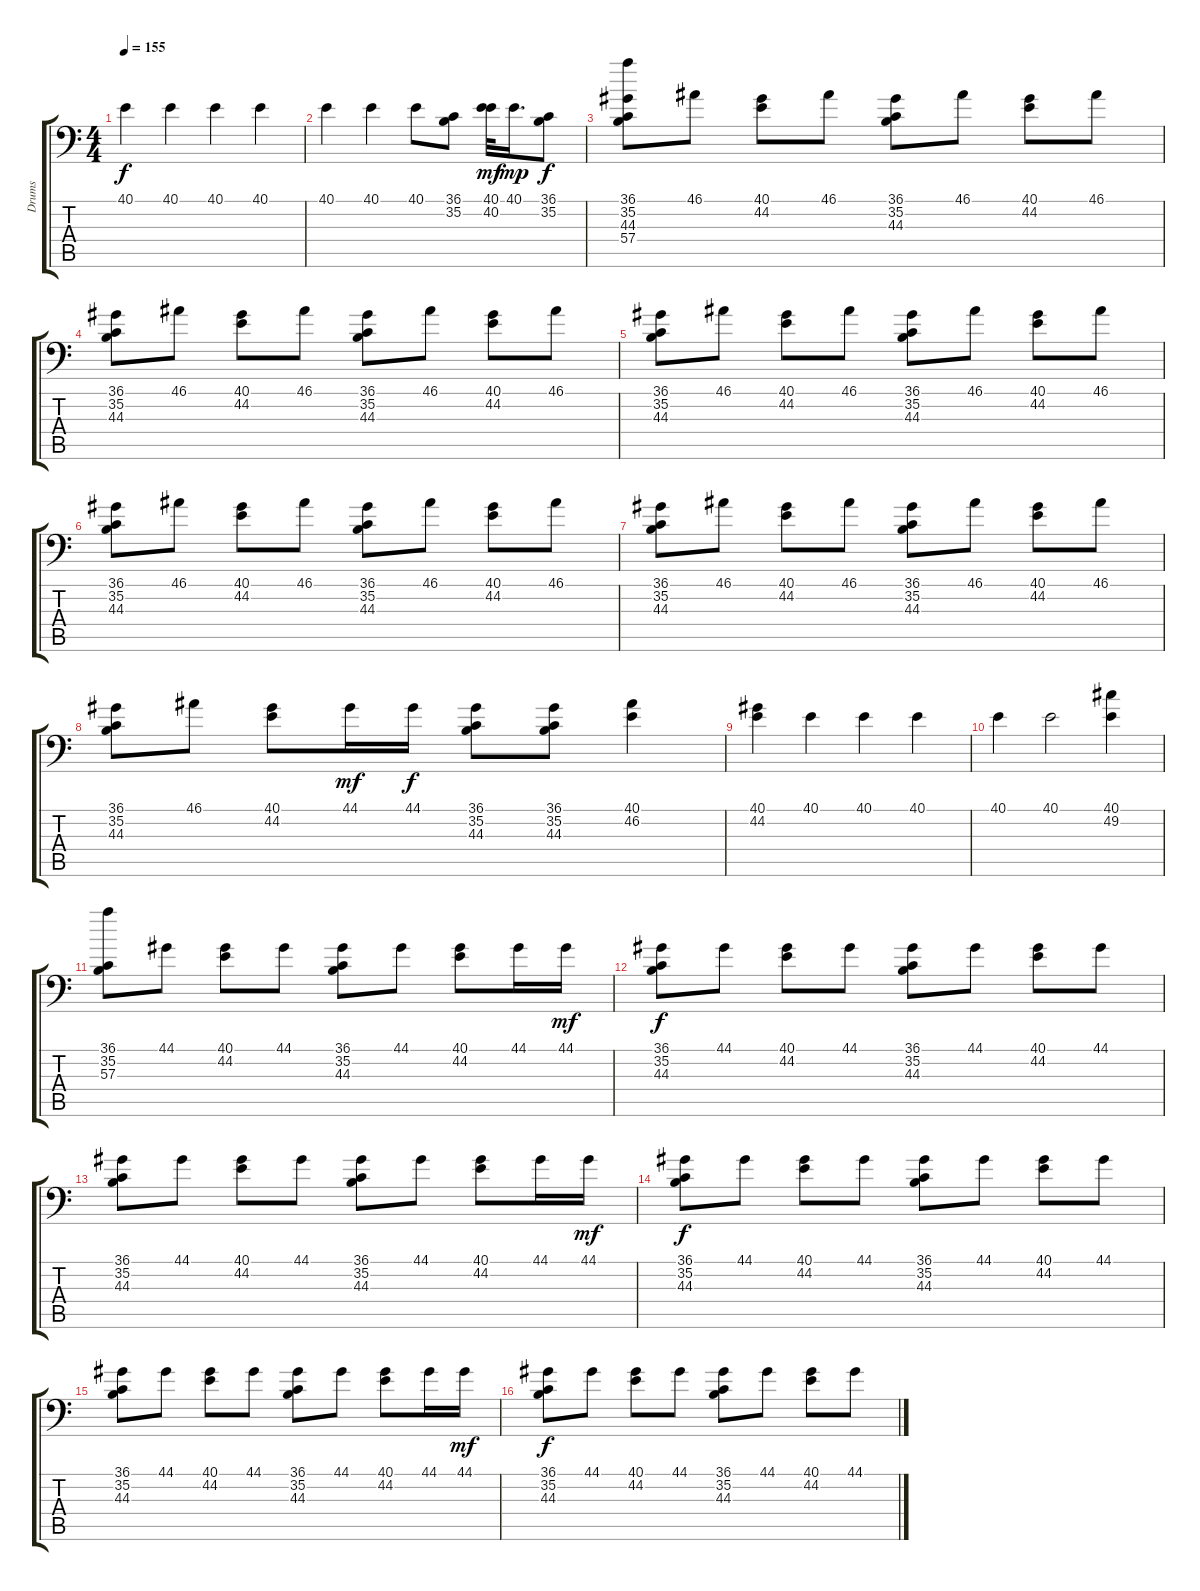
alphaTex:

\track ("Drums" "Drums") {instrument acousticgrandpiano}
\staff {score tabs}
\tuning (C-1 C-1 C-1 C-1 C-1 C-1) {hide}
\ts (4 4)
\tempo 155
\clef f4
\ks c
40.1.4{dy f} 40.1.4 40.1.4 40.1.4 |
40.1.4 40.1.4 40.1.8 (36.1 35.2).8 (40.1 40.2).32{dy mf} 40.1.16{d dy mp} (36.1 35.2).8{dy f} |
(36.1 35.2 44.3 57.4).8 46.1.8 (40.1 44.2).8 46.1.8 (36.1 35.2 44.3).8 46.1.8 (40.1 44.2).8 46.1.8 |
(36.1 35.2 44.3).8 46.1.8 (40.1 44.2).8 46.1.8 (36.1 35.2 44.3).8 46.1.8 (40.1 44.2).8 46.1.8 |
(36.1 35.2 44.3).8 46.1.8 (40.1 44.2).8 46.1.8 (36.1 35.2 44.3).8 46.1.8 (40.1 44.2).8 46.1.8 |
(36.1 35.2 44.3).8 46.1.8 (40.1 44.2).8 46.1.8 (36.1 35.2 44.3).8 46.1.8 (40.1 44.2).8 46.1.8 |
(36.1 35.2 44.3).8 46.1.8 (40.1 44.2).8 46.1.8 (36.1 35.2 44.3).8 46.1.8 (40.1 44.2).8 46.1.8 |
(36.1 35.2 44.3).8 46.1.8 (40.1 44.2).8 44.1.16{dy mf} 44.1.16{dy f} (36.1 35.2 44.3).8 (36.1 35.2 44.3).8 (40.1 46.2).4 |
(40.1 44.2).4 40.1.4 40.1.4 40.1.4 |
40.1.4 40.1.2 (40.1 49.2).4 |
(36.1 35.2 57.3).8 44.1.8 (40.1 44.2).8 44.1.8 (36.1 35.2 44.3).8 44.1.8 (40.1 44.2).8 44.1.16 44.1.16{dy mf} |
(36.1 35.2 44.3).8{dy f} 44.1.8 (40.1 44.2).8 44.1.8 (36.1 35.2 44.3).8 44.1.8 (40.1 44.2).8 44.1.8 |
(36.1 35.2 44.3).8 44.1.8 (40.1 44.2).8 44.1.8 (36.1 35.2 44.3).8 44.1.8 (40.1 44.2).8 44.1.16 44.1.16{dy mf} |
(36.1 35.2 44.3).8{dy f} 44.1.8 (40.1 44.2).8 44.1.8 (36.1 35.2 44.3).8 44.1.8 (40.1 44.2).8 44.1.8 |
(36.1 35.2 44.3).8 44.1.8 (40.1 44.2).8 44.1.8 (36.1 35.2 44.3).8 44.1.8 (40.1 44.2).8 44.1.16 44.1.16{dy mf} |
(36.1 35.2 44.3).8{dy f} 44.1.8 (40.1 44.2).8 44.1.8 (36.1 35.2 44.3).8 44.1.8 (40.1 44.2).8 44.1.8
